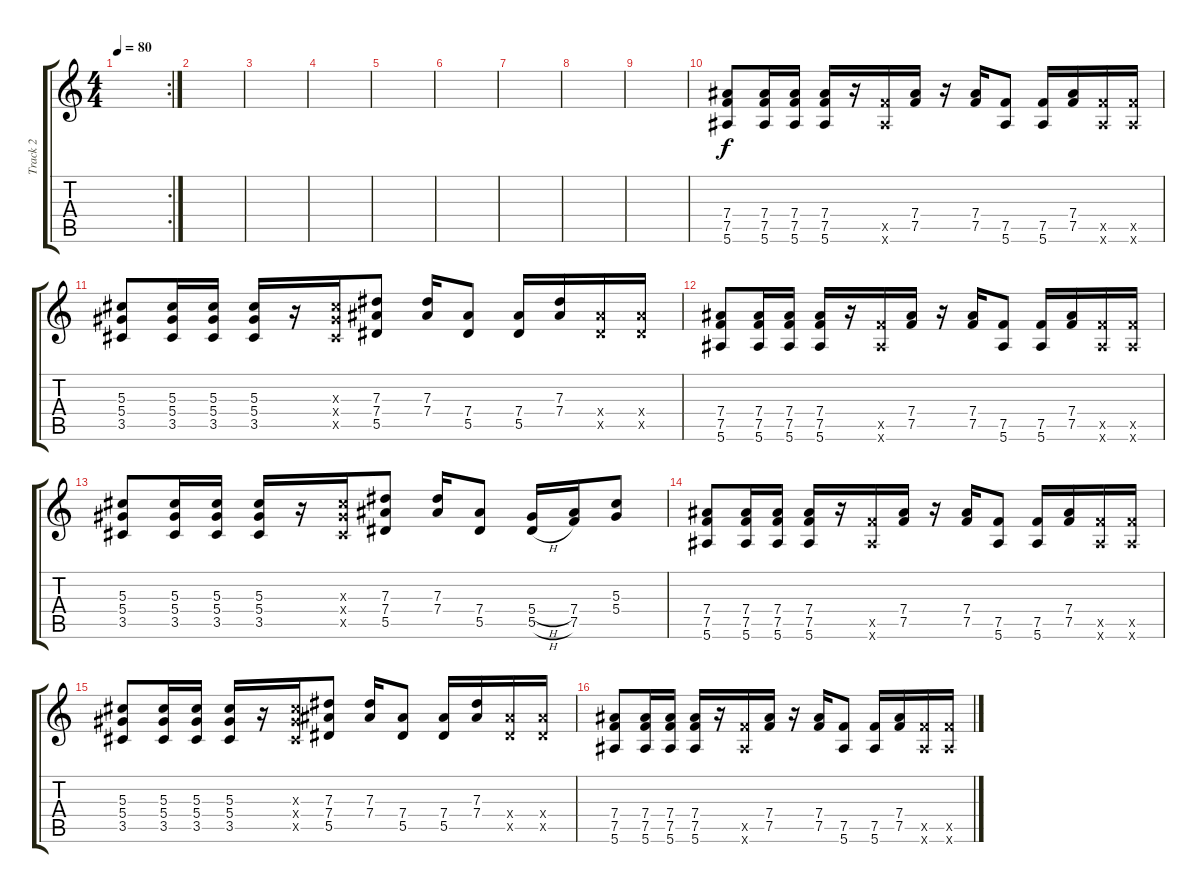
\track ("Track 2" "Track 2") {instrument overdrivenguitar}
\staff {score tabs}
\tuning (F4 C4 Ab3 Eb3 Bb2 F2) {hide}
\rc 2
\ts (4 4)
\tempo 80
\clef g2
\ks c
|
|
|
|
|
|
|
|
|
(7.4 7.5 5.6).8{volume 6 instrument overdrivenguitar} (7.4 7.5 5.6).16 (7.4 7.5 5.6).16 (7.4 7.5 5.6).16 r.16 (7.5{x} 5.6{x}).16 (7.4 7.5).16 r.16 (7.4 7.5).16 (7.5 5.6).8 (7.5 5.6).16 (7.4 7.5).16 (7.5{x} 5.6{x}).16 (7.5{x} 5.6{x}).16 |
(5.3 5.4 3.5).8 (5.3 5.4 3.5).16 (5.3 5.4 3.5).16 (5.3 5.4 3.5).16 r.16 (5.3{x} 5.4{x} 3.5{x}).16 (7.3 7.4 5.5).8 (7.3 7.4).16 (7.4 5.5).8 (7.4 5.5).16 (7.3 7.4).16 (7.4{x} 5.5{x}).16 (7.4{x} 5.5{x}).16 |
(7.4 7.5 5.6).8 (7.4 7.5 5.6).16 (7.4 7.5 5.6).16 (7.4 7.5 5.6).16 r.16 (7.5{x} 5.6{x}).16 (7.4 7.5).16 r.16 (7.4 7.5).16 (7.5 5.6).8 (7.5 5.6).16 (7.4 7.5).16 (7.5{x} 5.6{x}).16 (7.5{x} 5.6{x}).16 |
(5.3 5.4 3.5).8 (5.3 5.4 3.5).16 (5.3 5.4 3.5).16 (5.3 5.4 3.5).16 r.16 (5.3{x} 5.4{x} 3.5{x}).16 (7.3 7.4 5.5).8 (7.3 7.4).16 (7.4 5.5).8 (5.4{h} 5.5{h}).16 (7.4 7.5).16 (5.3 5.4).8 |
(7.4 7.5 5.6).8{instrument distortionguitar} (7.4 7.5 5.6).16 (7.4 7.5 5.6).16 (7.4 7.5 5.6).16 r.16 (7.5{x} 5.6{x}).16 (7.4 7.5).16 r.16 (7.4 7.5).16 (7.5 5.6).8 (7.5 5.6).16 (7.4 7.5).16 (7.5{x} 5.6{x}).16 (7.5{x} 5.6{x}).16 |
(5.3 5.4 3.5).8 (5.3 5.4 3.5).16 (5.3 5.4 3.5).16 (5.3 5.4 3.5).16 r.16 (5.3{x} 5.4{x} 3.5{x}).16 (7.3 7.4 5.5).8 (7.3 7.4).16 (7.4 5.5).8 (7.4 5.5).16 (7.3 7.4).16 (7.4{x} 5.5{x}).16 (7.4{x} 5.5{x}).16 |
(7.4 7.5 5.6).8 (7.4 7.5 5.6).16 (7.4 7.5 5.6).16 (7.4 7.5 5.6).16 r.16 (7.5{x} 5.6{x}).16 (7.4 7.5).16 r.16 (7.4 7.5).16 (7.5 5.6).8 (7.5 5.6).16 (7.4 7.5).16 (7.5{x} 5.6{x}).16 (7.5{x} 5.6{x}).16
